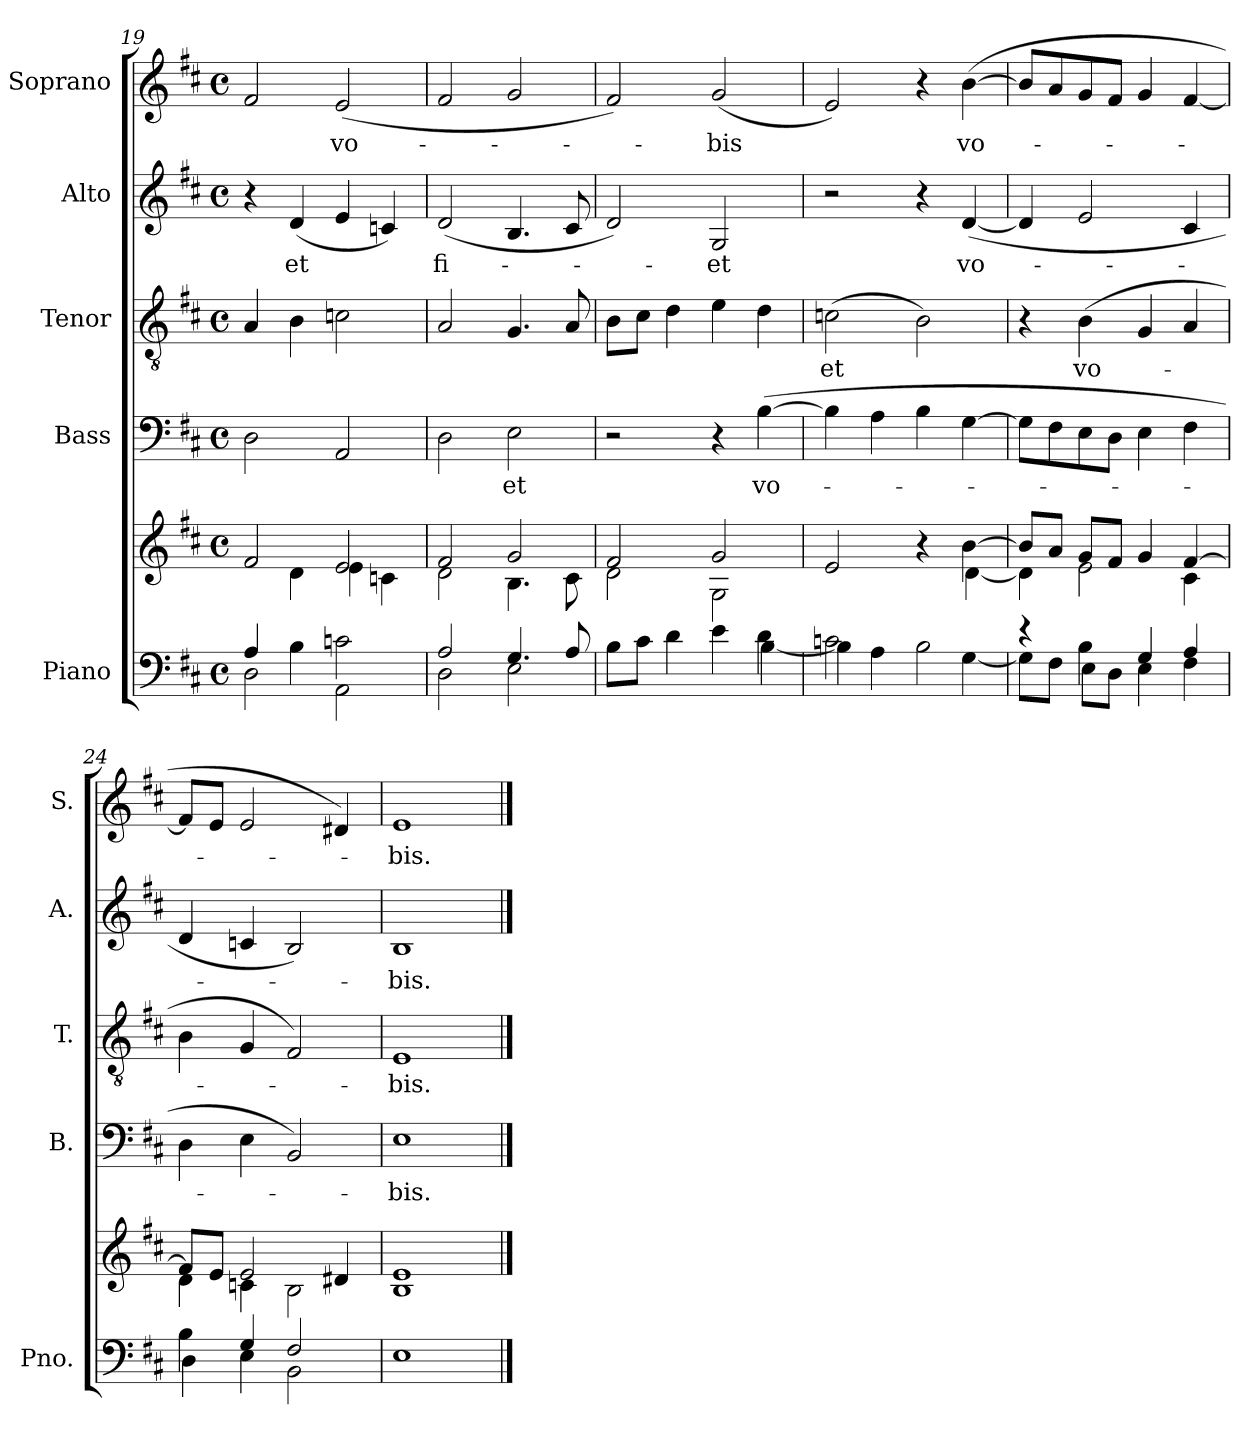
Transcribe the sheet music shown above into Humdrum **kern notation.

**kern	**kern	**kern	**text	**kern	**text	**kern	**text	**kern	**text
*part5	*part5	*part4	*part4	*part3	*part3	*part2	*part2	*part1	*part1
*staff6	*staff5	*staff4	*staff4	*staff3	*staff3	*staff2	*staff2	*staff1	*staff1
*I"Piano	*	*I"Bass	*	*I"Tenor	*	*I"Alto	*	*I"Soprano	*
*I'Pno.	*	*I'B.	*	*I'T.	*	*I'A.	*	*I'S.	*
*clefF4	*clefG2	*clefF4	*	*clefGv2	*	*clefG2	*	*clefG2	*
*k[f#c#]	*k[f#c#]	*k[f#c#]	*	*k[f#c#]	*	*k[f#c#]	*	*k[f#c#]	*
*D:	*D:	*D:	*	*D:	*	*D:	*	*D:	*
*M4/4	*M4/4	*M4/4	*	*M4/4	*	*M4/4	*	*M4/4	*
*met(c)	*met(c)	*met(c)	*	*met(c)	*	*met(c)	*	*met(c)	*
=19	=19	=19	=19	=19	=19	=19	=19	=19	=19
*^	*^	*	*	*	*	*	*	*	*
4A/	2D\	2f#/	4ryy	2D\	.	4A/	.	4r	.	2f#/	.
!	!	!	!	!	!	!	!	!	!LO:LY:b	!	!
4B\	.	.	4d\	.	.	4B\	.	(<4d/	et	.	.
!	!	!	!	!	!	!	!	!	!	!	!LO:LY:b
2cn\	2AA\	2e/	4e\	2AA/	.	2cn\	.	4e/	.	(>2e/	vo-
.	.	.	4cn\	.	.	.	.	4cn/)	.	.	.
=20	=20	=20	=20	=20	=20	=20	=20	=20	=20	=20	=20
!	!	!	!	!	!	!	!	!	!LO:LY:b	!	!
2A/	2D\	2f#/	2d\	2D\	.	2A/	.	(<2d/	fi-	2f#/	.
!	!	!	!	!	!LO:LY:b	!	!	!	!	!	!
4.G/	2E\	2g/	4.B\	2E\	-et	4.G/	.	4.B/	.	2g/	.
8A/	.	.	8c#\	.	.	8A/	.	8c#/	.	.	.
!!LO:LB:g=z
=21	=21	=21	=21	=21	=21	=21	=21	=21	=21	=21	=21
8B\L	2.ryy	2f#/	2d\	2r	.	8B\L	.	2d/)	.	2f#/)	.
8c#\J	.	.	.	.	.	8c#\J	.	.	.	.	.
4d\	.	.	.	.	.	4d\	.	.	.	.	.
!	!	!	!	!	!	!	!	!	!LO:LY:b	!	!LO:LY:b
4e\	.	2g/	2G\	4r	.	4e\	.	2G/	-et	(<2g/	-bis
!	!	!	!	!	!LO:LY:b	!	!	!	!	!	!
4d\	[4B\	.	.	(>[4B\	vo-	4d\	.	.	.	.	.
=22	=22	=22	=22	=22	=22	=22	=22	=22	=22	=22	=22
!	!	!	!	!	!	!	!LO:LY:b	!	!	!	!
2cn\	4B\]	2e/	2.ryy	4B\]	.	(>2cn\	-et	2r	.	2e/)	.
.	4A\	.	.	4A\	.	.	.	.	.	.	.
2B\	4ryy	4r	.	4B\	.	2B\)	.	4r	.	4r	.
!	!	!	!	!	!	!	!	!	!LO:LY:b	!	!LO:LY:b
.	[4G\	[4b\	[4d\	[4G\	.	.	.	(>[4d/	vo-	(>[4b\	vo-
=23	=23	=23	=23	=23	=23	=23	=23	=23	=23	=23	=23
4r	8G\L]	8b/L]	4d\]	8G\L]	.	4r	.	4d/]	.	8b/L]	.
.	8F#\J	8a/J	.	8F#\	.	.	.	.	.	8a/	.
!	!	!	!	!	!	!	!LO:LY:b	!	!	!	!
4B\	8E\L	8g/L	2e\	8E\	.	(>4B\	vo-	2e/	.	8g/	.
.	8D\J	8f#/J	.	8D\J	.	.	.	.	.	8f#/J	.
4G/	4E\	4g/	.	4E\	.	4G/	.	.	.	4g/	.
4A/	4F#\	[4f#/	4c#\	4F#\	.	4A/	.	4c#/	.	[4f#/	.
=24	=24	=24	=24	=24	=24	=24	=24	=24	=24	=24	=24
4B\	4D\	8f#/L]	4d\	4D\	.	4B\	.	4d/	.	8f#/L]	.
.	.	8e/J	.	.	.	.	.	.	.	8e/J	.
4G/	4E\	2e/	4cn\	4E\	.	4G/	.	4cn/	.	2e/	.
2F#/	2BB\	.	2B\	2BB/)	.	2F#/)	.	2B/)	.	.	.
.	.	4d#X/	.	.	.	.	.	.	.	4d#X/)	.
*v	*v	*	*	*	*	*	*	*	*	*	*
=25	=25	=25	=25	=25	=25	=25	=25	=25	=25	=25
!	!	!	!	!LO:LY:b	!	!LO:LY:b	!	!LO:LY:b	!	!LO:LY:b
1E	1e	1B	1E	-bis.	1E	-bis.	1B	-bis.	1e	-bis.
*	*v	*v	*	*	*	*	*	*	*	*
==	==	==	==	==	==	==	==	==	==
*-	*-	*-	*-	*-	*-	*-	*-	*-	*-
